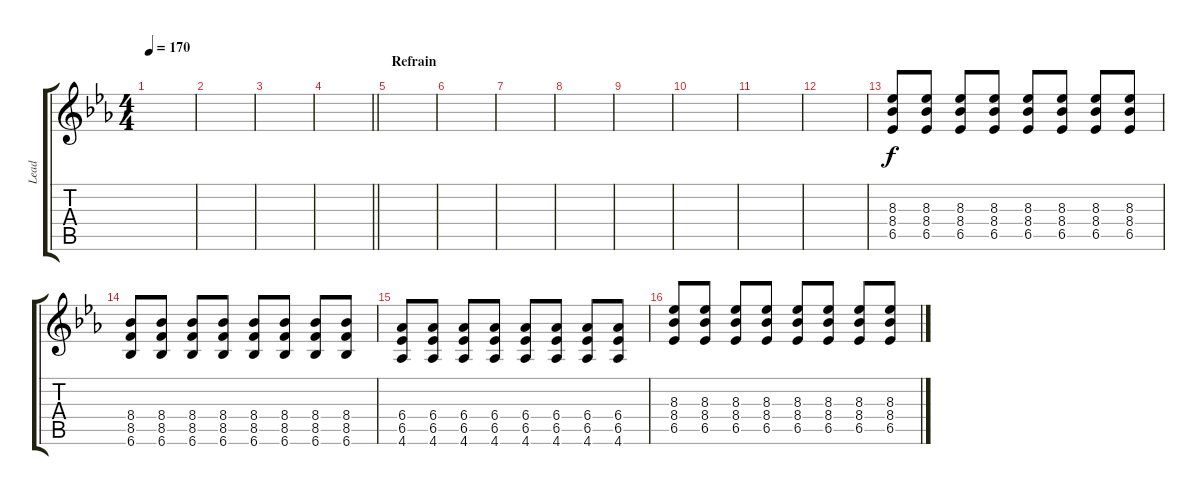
\track ("Lead" "Lead") {instrument overdrivenguitar}
\staff {score tabs}
\tuning (E4 B3 G3 D3 A2 E2) {hide}
\ts (4 4)
\tempo 170
\clef g2
\ks eb
|
|
|
\barLineRight lightlight
|
\section ("" "Refrain")
|
|
|
|
|
|
|
|
(8.3 8.4 6.5).8 (8.3 8.4 6.5).8 (8.3 8.4 6.5).8 (8.3 8.4 6.5).8 (8.3 8.4 6.5).8 (8.3 8.4 6.5).8 (8.3 8.4 6.5).8 (8.3 8.4 6.5).8 |
(8.4 8.5 6.6).8 (8.4 8.5 6.6).8 (8.4 8.5 6.6).8 (8.4 8.5 6.6).8 (8.4 8.5 6.6).8 (8.4 8.5 6.6).8 (8.4 8.5 6.6).8 (8.4 8.5 6.6).8 |
(6.4 6.5 4.6).8 (6.4 6.5 4.6).8 (6.4 6.5 4.6).8 (6.4 6.5 4.6).8 (6.4 6.5 4.6).8 (6.4 6.5 4.6).8 (6.4 6.5 4.6).8 (6.4 6.5 4.6).8 |
(8.3 8.4 6.5).8 (8.3 8.4 6.5).8 (8.3 8.4 6.5).8 (8.3 8.4 6.5).8 (8.3 8.4 6.5).8 (8.3 8.4 6.5).8 (8.3 8.4 6.5).8 (8.3 8.4 6.5).8
